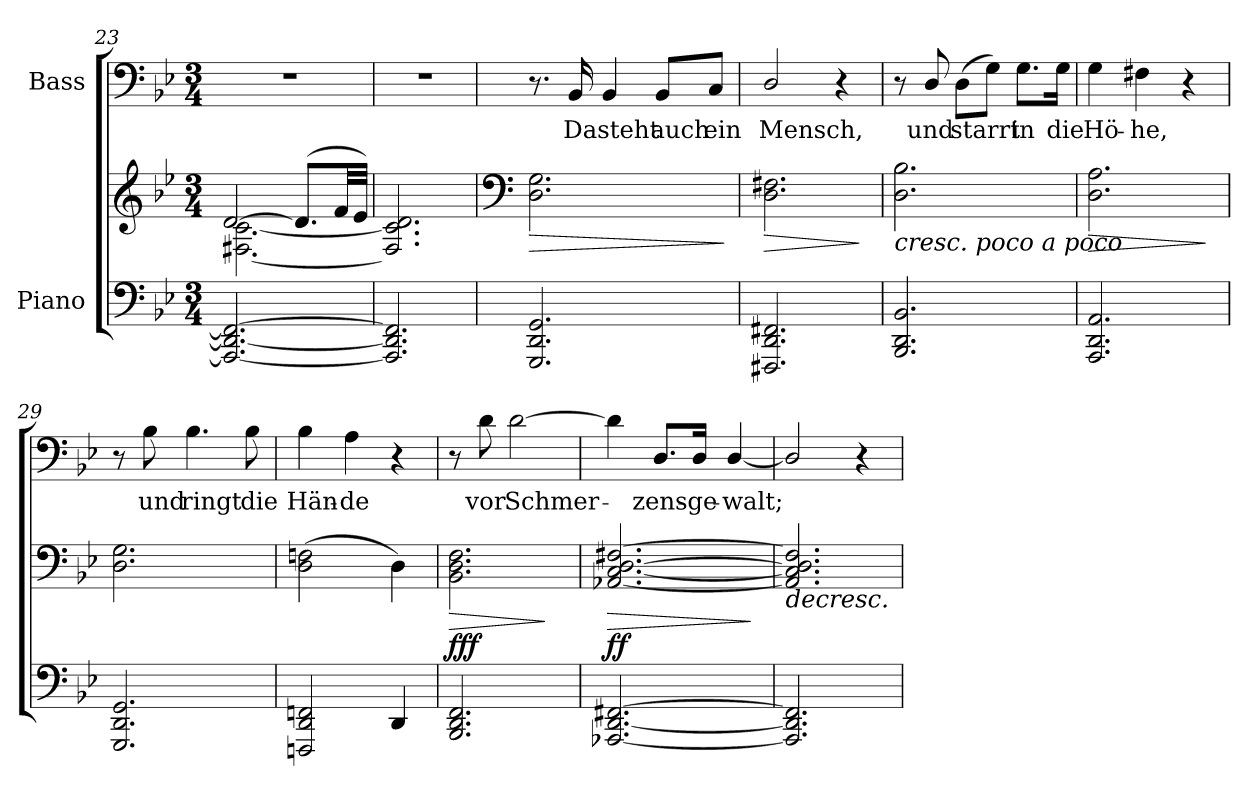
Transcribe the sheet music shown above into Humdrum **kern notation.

**kern	**kern	**dynam	**kern	**text
*part2	*part2	*part2	*part1	*part1
*staff3	*staff2	*staff2/3	*staff1	*staff1
*I"Piano	*	*	*I"Bass	*
*clefF4	*clefG2	*	*clefF4	*
*k[b-e-]	*k[b-e-]	*	*k[b-e-]	*
*B-:	*B-:	*	*B-:	*
*M3/4	*M3/4	*	*M3/4	*
=23	=23	=23	=23	=23
*	*^	*	*	*
!	!	!	!	!LO:N:vis=1	!
2.AAAi/_ 2.DDi_ 2.FF#i_	[2di/	[2.F#Xi\ [2.ci	.	2.r	.
.	(8.di/L]	.	.	.	.
.	32fi/LL	.	.	.	.
.	32e-i/JJJ)	.	.	.	.
*	*v	*v	*	*	*
=24	=24	=24	=24	=24
!	!	!	!LO:N:vis=1	!
2.AAAi/] 2.DDi] 2.FF#i]	2.F#i/] 2.ci] 2.di	.	2.r	.
=25	=25	=25	=25	=25
*	*clefF4	*	*	*
!	!	!LO:HP:b	!	!
2.GGGi/ 2.DDi 2.GGi	2.Di\ 2.Gi	>	8.r	.
!	!	!	!	!LO:LY:b:color=#000000
.	.	.	16BB-i/	Da
!	!	!	!	!LO:LY:b:color=#000000
.	.	.	4BB-i/	steht
!	!	!	!	!LO:LY:b:color=#000000
.	.	.	8BB-i/L	auch
!	!	!	!	!LO:LY:b:color=#000000
.	.	.	8Ci/J	ein
.	.	]	.	.
!!LO:LB:g=z
=26	=26	=26	=26	=26
!	!	!LO:HP:b	!	!
!	!	!	!	!LO:LY:b:color=#000000
2.FFF#Xi/ 2.DDi 2.FF#Xi	2.Di\ 2.F#Xi	>	2Di/	Mensch,
.	.	.	4r	.
.	.	]	.	.
=27	=27	=27	=27	=27
!	!LO:TX:b:i:t=cresc. poco a poco	!	!	!
2.BBB-i/ 2.DDi 2.BB-i	2.Di\ 2.B-i	.	8r	.
!	!	!	!	!LO:LY:b:color=#000000
.	.	.	8Di/	und
!	!	!	!	!LO:LY:b:color=#000000
.	.	.	(8Di\L	starrt
.	.	.	8Gi\J)	.
!	!	!	!	!LO:LY:b:color=#000000
.	.	.	8.Gi\L	in
!	!	!	!	!LO:LY:b:color=#000000
.	.	.	16Gi\Jk	die
=28	=28	=28	=28	=28
!	!	!LO:HP:b	!	!
!	!	!	!	!LO:LY:b:color=#000000
2.AAAi/ 2.DDi 2.AAi	2.Di\ 2.Ai	>	4Gi\	Hö-
!	!	!	!	!LO:LY:b:color=#000000
.	.	.	4F#Xi\	-he,
.	.	.	4r	.
.	.	]	.	.
=29	=29	=29	=29	=29
2.GGGi/ 2.DDi 2.GGi	2.Di\ 2.Gi	.	8r	.
!	!	!	!	!LO:LY:b:color=#000000
.	.	.	8B-i\	und
!	!	!	!	!LO:LY:b:color=#000000
.	.	.	4.B-i\	ringt
!	!	!	!	!LO:LY:b:color=#000000
.	.	.	8B-i\	die
=30	=30	=30	=30	=30
!	!	!	!	!LO:LY:b:color=#000000
2FFFni/ 2DDi 2FFni	(2Di\ 2Fni	.	4B-i\	Hän-
!	!	!	!	!LO:LY:b:color=#000000
.	.	.	4Ai\	-de
4DDi/	4Di\)	.	4r	.
=31	=31	=31	=31	=31
!	!	!LO:HP:b	!	!
2.BBB-i/ 2.DDi 2.FFi	2.BB-i\ 2.Di 2.Fi	> fff	8r	.
!	!	!	!	!LO:LY:b:color=#000000
.	.	.	8di\	vor
!	!	!	!	!LO:LY:b:color=#000000
.	.	.	[2di\	Schmer-
.	.	]	.	.
!!LO:LB:g=z
=32	=32	=32	=32	=32
!	!	!LO:HP:b	!	!
[2.AAA-Xi/ [2.DDi [2.FF#Xi	[2.AA-Xi/ [2.Ci [2.Di [2.F#Xi	> ff	4di\]	.
!	!	!	!	!LO:LY:b:color=#000000
.	.	.	8.Di/L	-zens-
!	!	!	!	!LO:LY:b:color=#000000
.	.	.	16Di/Jk	-ge-
!	!	!	!	!LO:LY:b:color=#000000
.	.	.	[4Di/	-walt;
.	.	]	.	.
=33	=33	=33	=33	=33
!	!LO:TX:b:i:t=decresc.	!	!	!
2.AAA-i/] 2.DDi] 2.FF#i]	2.AA-i/] 2.Ci] 2.Di] 2.F#i]	.	2Di/]	.
.	.	.	4r	.
=	=	=	=	=
*-	*-	*-	*-	*-
